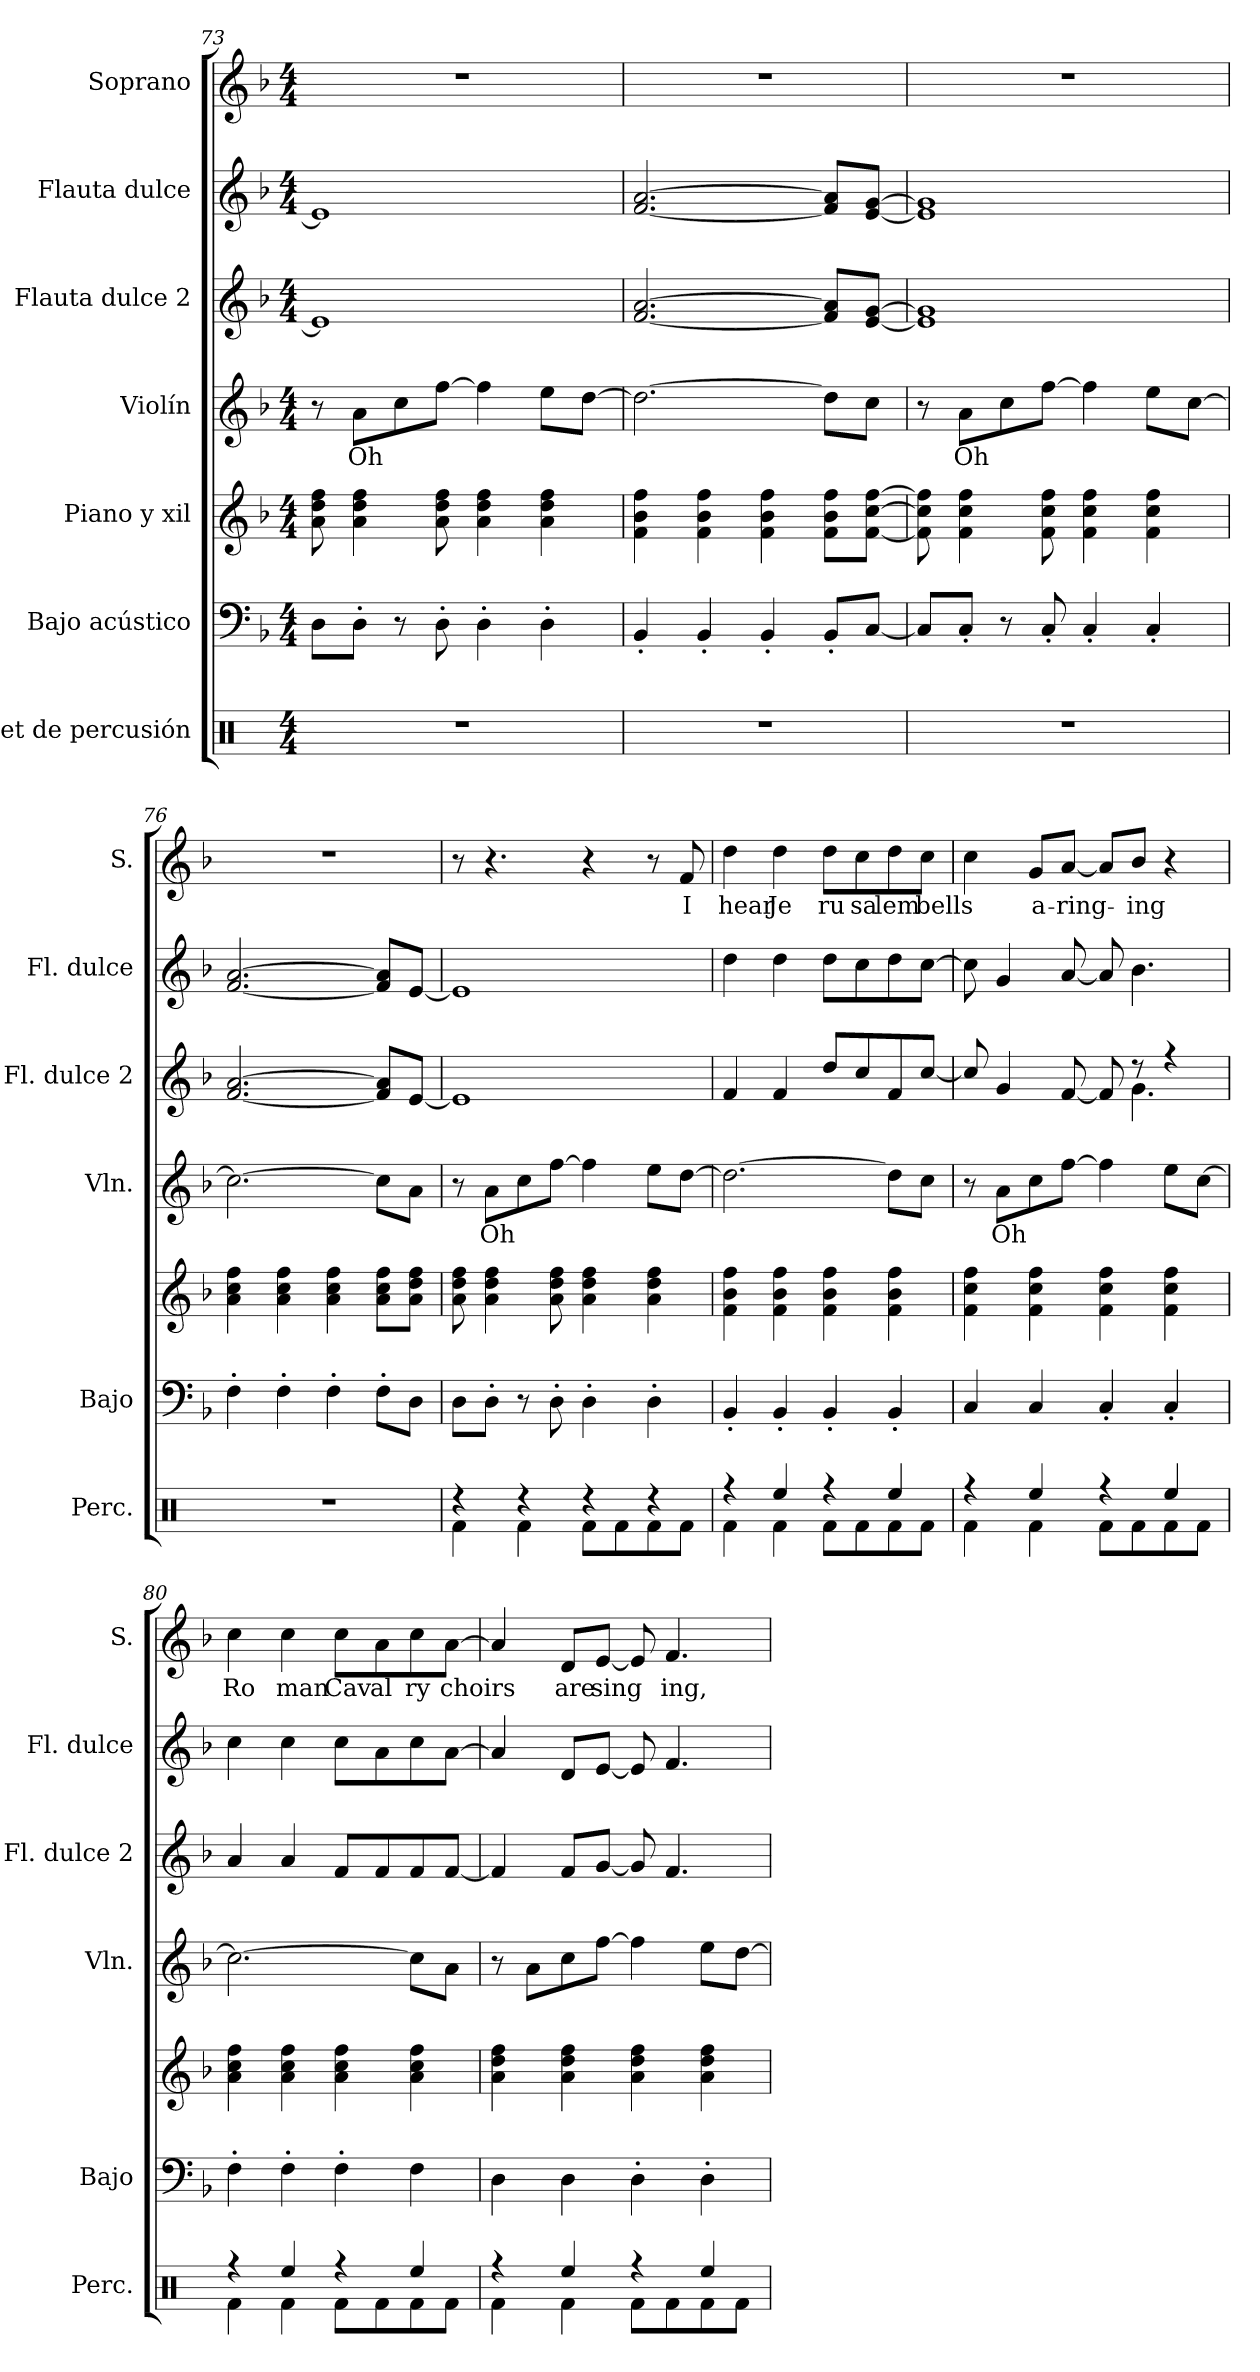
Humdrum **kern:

**kern	**kern	**kern	**kern	**text	**kern	**kern	**kern	**text
*part7	*part6	*part5	*part4	*part4	*part3	*part2	*part1	*part1
*staff7	*staff6	*staff5	*staff4	*staff4	*staff3	*staff2	*staff1	*staff1
*I"Set de percusión	*I"Bajo acústico	*I"Piano y xil	*I"Violín	*	*I"Flauta dulce 2	*I"Flauta dulce	*I"Soprano	*
*I'Perc.	*I'Bajo	*	*I'Vln.	*	*I'Fl. dulce 2	*I'Fl. dulce	*I'S.	*
*clefX	*clefF4	*clefG2	*clefG2	*	*clefG2	*clefG2	*clefG2	*
*k[]	*k[b-]	*k[b-]	*k[b-]	*	*k[b-]	*k[b-]	*k[b-]	*
*M4/4	*M4/4	*M4/4	*M4/4	*	*M4/4	*M4/4	*M4/4	*
=73	=73	=73	=73	=73	=73	=73	=73	=73
1r	8D\L	8a\ 8dd\ 8ff\	8r	.	1e]	1e]	1r	.
!	!	!	!	!LO:LY:b	!	!	!	!
.	8D'\J	4a\ 4dd\ 4ff\	8a\L	Oh	.	.	.	.
.	8r	.	8cc\	.	.	.	.	.
.	8D'\	8a\ 8dd\ 8ff\	[8ff\J	.	.	.	.	.
.	4D'\	4a\ 4dd\ 4ff\	4ff\]	.	.	.	.	.
.	4D'\	4a\ 4dd\ 4ff\	8ee\L	.	.	.	.	.
.	.	.	[8dd\J	.	.	.	.	.
!!LO:LB:g=z
=74	=74	=74	=74	=74	=74	=74	=74	=74
1r	4BB-'/	4f\ 4b-\ 4ff\	2.dd\_	.	[2.f/ [2.a/	[2.f/ [2.a/	1r	.
.	4BB-'/	4f\ 4b-\ 4ff\	.	.	.	.	.	.
.	4BB-'/	4f\ 4b-\ 4ff\	.	.	.	.	.	.
.	8BB-'/L	8f\ 8b-\ 8ff\L	8dd\L]	.	8f/] 8a/]L	8f/] 8a/]L	.	.
.	[8C/J	[8f\ [8cc\ [8ff\J	8cc\J	.	[8e/ [8g/J	[8e/ [8g/J	.	.
=75	=75	=75	=75	=75	=75	=75	=75	=75
1r	8C/L]	8f\] 8cc\] 8ff\]	8r	.	1e] 1g]	1e] 1g]	1r	.
!	!	!	!	!LO:LY:b	!	!	!	!
.	8C'/J	4f\ 4cc\ 4ff\	8a\L	Oh	.	.	.	.
.	8r	.	8cc\	.	.	.	.	.
.	8C'/	8f\ 8cc\ 8ff\	[8ff\J	.	.	.	.	.
.	4C'/	4f\ 4cc\ 4ff\	4ff\]	.	.	.	.	.
.	4C'/	4f\ 4cc\ 4ff\	8ee\L	.	.	.	.	.
.	.	.	[8cc\J	.	.	.	.	.
=76	=76	=76	=76	=76	=76	=76	=76	=76
1r	4F'\	4a\ 4cc\ 4ff\	2.cc\_	.	[2.f/ [2.a/	[2.f/ [2.a/	1r	.
.	4F'\	4a\ 4cc\ 4ff\	.	.	.	.	.	.
.	4F'\	4a\ 4cc\ 4ff\	.	.	.	.	.	.
.	8F'\L	8a\ 8cc\ 8ff\L	8cc\L]	.	8f/] 8a/]L	8f/] 8a/]L	.	.
.	8D\J	8a\ 8dd\ 8ff\J	8a\J	.	[8e/J	[8e/J	.	.
=77	=77	=77	=77	=77	=77	=77	=77	=77
*^	*	*	*	*	*	*	*	*
4r	4Rf\	8D\L	8a\ 8dd\ 8ff\	8r	.	1e]	1e]	8r	.
!	!	!	!	!	!LO:LY:b	!	!	!	!
.	.	8D'\J	4a\ 4dd\ 4ff\	8a\L	Oh	.	.	4.r	.
4r	4Rf\	8r	.	8cc\	.	.	.	.	.
.	.	8D'\	8a\ 8dd\ 8ff\	[8ff\J	.	.	.	.	.
4r	8Rf\L	4D'\	4a\ 4dd\ 4ff\	4ff\]	.	.	.	4r	.
.	8Rf\	.	.	.	.	.	.	.	.
4r	8Rf\	4D'\	4a\ 4dd\ 4ff\	8ee\L	.	.	.	8r	.
!	!	!	!	!	!	!	!	!	!LO:LY:b
.	8Rf\J	.	.	[8dd\J	.	.	.	8f/	I
=78	=78	=78	=78	=78	=78	=78	=78	=78	=78
!	!	!	!	!	!	!	!	!	!LO:LY:b
4r	4Rf\	4BB-'/	4f\ 4b-\ 4ff\	2.dd\_	.	4f/	4dd\	4dd\	hear
!	!	!	!	!	!	!	!	!	!LO:LY:b
4Ree/	4Rf\	4BB-'/	4f\ 4b-\ 4ff\	.	.	4f/	4dd\	4dd\	Je
!	!	!	!	!	!	!	!	!	!LO:LY:b
4r	8Rf\L	4BB-'/	4f\ 4b-\ 4ff\	.	.	8dd/L	8dd\L	8dd\L	ru
!	!	!	!	!	!	!	!	!	!LO:LY:b
.	8Rf\	.	.	.	.	8cc/	8cc\	8cc\	sa
!	!	!	!	!	!	!	!	!	!LO:LY:b
4Ree/	8Rf\	4BB-'/	4f\ 4b-\ 4ff\	8dd\L]	.	8f/	8dd\	8dd\	lem
!	!	!	!	!	!	!	!	!	!LO:LY:b
.	8Rf\J	.	.	8cc\J	.	[8cc/J	[8cc\J	8cc\J	bells
=79	=79	=79	=79	=79	=79	=79	=79	=79	=79
*	*	*	*	*	*	*^	*	*	*
4r	4Rf\	4C/	4f\ 4cc\ 4ff\	8r	.	8cc/]	8ryy	8cc\]	4cc\	.
!	!	!	!	!	!LO:LY:b	!	!	!	!	!
*	*	*	*	*	*	*v	*v	*	*	*
.	.	.	.	8a\L	Oh	4g/	4g/	.	.
!	!	!	!	!	!	!	!	!	!LO:LY:b
4Ree/	4Rf\	4C/	4f\ 4cc\ 4ff\	8cc\	.	.	.	8g/L	a-
!	!	!	!	!	!	!	!	!	!LO:LY:b
.	.	.	.	[8ff\J	.	[8f/	[8a/	[8a/J	-ring-
4r	8Rf\L	4C'/	4f\ 4cc\ 4ff\	4ff\]	.	8f/]	8a/]	8a/L]	.
*	*	*	*	*	*	*^	*	*	*
!	!	!	!	!	!	!	!	!	!	!LO:LY:b
.	8Rf\	.	.	.	.	8r	4.g\	4.b-\	8b-/J	-ing
4Ree/	8Rf\	4C'/	4f\ 4cc\ 4ff\	8ee\L	.	4r	.	.	4r	.
.	8Rf\J	.	.	[8cc\J	.	.	.	.	.	.
*	*	*	*	*	*	*v	*v	*	*	*
!!LO:PB:g=z
=80	=80	=80	=80	=80	=80	=80	=80	=80	=80
!	!	!	!	!	!	!	!	!	!LO:LY:b
4r	4Rf\	4F'\	4a\ 4cc\ 4ff\	2.cc\_	.	4a/	4cc\	4cc\	Ro
!	!	!	!	!	!	!	!	!	!LO:LY:b
4Ree/	4Rf\	4F'\	4a\ 4cc\ 4ff\	.	.	4a/	4cc\	4cc\	man
!	!	!	!	!	!	!	!	!	!LO:LY:b
4r	8Rf\L	4F'\	4a\ 4cc\ 4ff\	.	.	8f/L	8cc\L	8cc\L	Cav
!	!	!	!	!	!	!	!	!	!LO:LY:b
.	8Rf\	.	.	.	.	8f/	8a\	8a\	al
!	!	!	!	!	!	!	!	!	!LO:LY:b
4Ree/	8Rf\	4F\	4a\ 4cc\ 4ff\	8cc\L]	.	8f/	8cc\	8cc\	ry
!	!	!	!	!	!	!	!	!	!LO:LY:b
.	8Rf\J	.	.	8a\J	.	[8f/J	[8a\J	[8a\J	choirs
=81	=81	=81	=81	=81	=81	=81	=81	=81	=81
4r	4Rf\	4D\	4a\ 4dd\ 4ff\	8r	.	4f/]	4a/]	4a/]	.
.	.	.	.	8a\L	.	.	.	.	.
!	!	!	!	!	!	!	!	!	!LO:LY:b
4Ree/	4Rf\	4D\	4a\ 4dd\ 4ff\	8cc\	.	8f/L	8d/L	8d/L	are
!	!	!	!	!	!	!	!	!	!LO:LY:b
.	.	.	.	[8ff\J	.	[8g/J	[8e/J	[8e/J	sing
4r	8Rf\L	4D'\	4a\ 4dd\ 4ff\	4ff\]	.	8g/]	8e/]	8e/]	.
!	!	!	!	!	!	!	!	!	!LO:LY:b
.	8Rf\	.	.	.	.	4.f/	4.f/	4.f/	ing,
4Ree/	8Rf\	4D'\	4a\ 4dd\ 4ff\	8ee\L	.	.	.	.	.
.	8Rf\J	.	.	[8dd\J	.	.	.	.	.
*v	*v	*	*	*	*	*	*	*	*
=	=	=	=	=	=	=	=	=
*-	*-	*-	*-	*-	*-	*-	*-	*-
